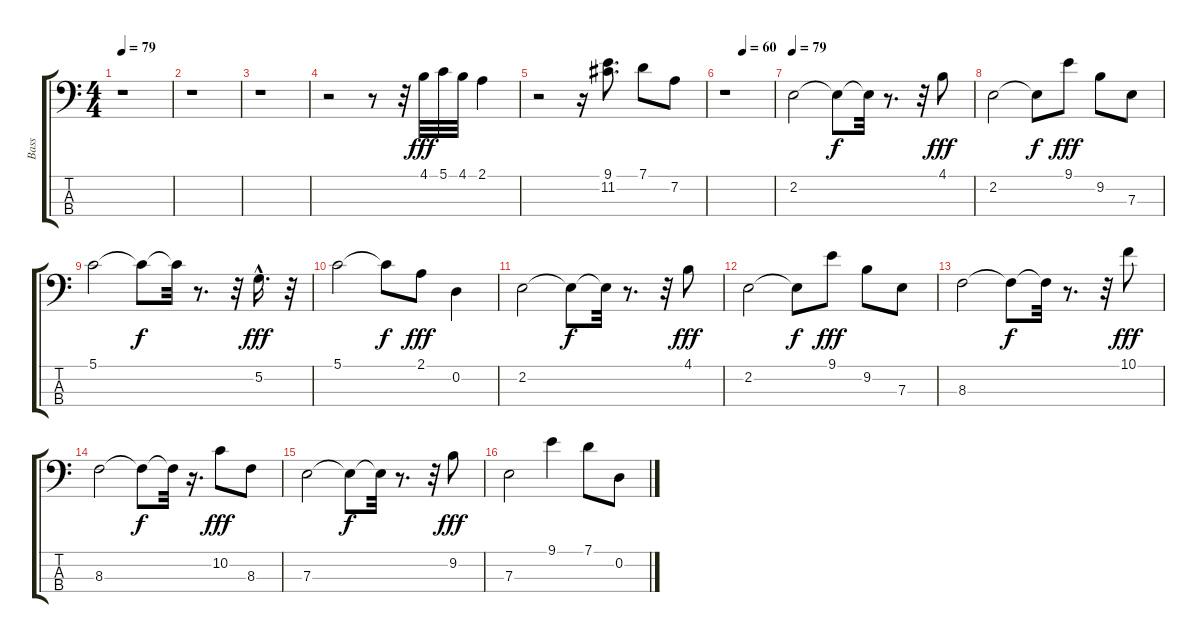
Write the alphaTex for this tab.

\track ("Bass" "Bass") {instrument fretlessbass}
\staff {score tabs}
\tuning (G2 D2 A1 E1) {hide}
\ts (4 4)
\tempo 79
\clef f4
\ks c
r.1{dy fff instrument fretlessbass} |
r.1 |
r.1 |
r.2 r.8 r.32 4.1.32 5.1.32 4.1.32 2.1.4 |
r.2 r.16 (9.1 11.2).8{d} 7.1.8 7.2.8 |
\tempo (60 0.375)
r.1 |
\tempo 79
2.2.2 2.2{t}.8{dy f} 2.2{t}.32 r.8{d} r.32 4.1.8{dy fff} |
2.2.2 2.2{t}.8{dy f} 9.1.8{dy fff} 9.2.8 7.3.8 |
5.1.2 5.1{t}.8{dy f} 5.1{t}.32 r.8{d} r.32 5.2{hac}.16{d dy fff} r.32 |
5.1.2 5.1{t}.8{dy f} 2.1.8{dy fff} 0.2.4 |
2.2.2 2.2{t}.8{dy f} 2.2{t}.32 r.8{d} r.32 4.1.8{dy fff} |
2.2.2 2.2{t}.8{dy f} 9.1.8{dy fff} 9.2.8 7.3.8 |
8.3.2 8.3{t}.8{dy f} 8.3{t}.32 r.8{d} r.32 10.1.8{dy fff} |
8.3.2 8.3{t}.8{dy f} 8.3{t}.32 r.16{d} 10.2.8{dy fff} 8.3.8 |
7.3.2 7.3{t}.8{dy f} 7.3{t}.32 r.8{d} r.32 9.2.8{dy fff} |
7.3.2 9.1.4 7.1.8 0.2.8
